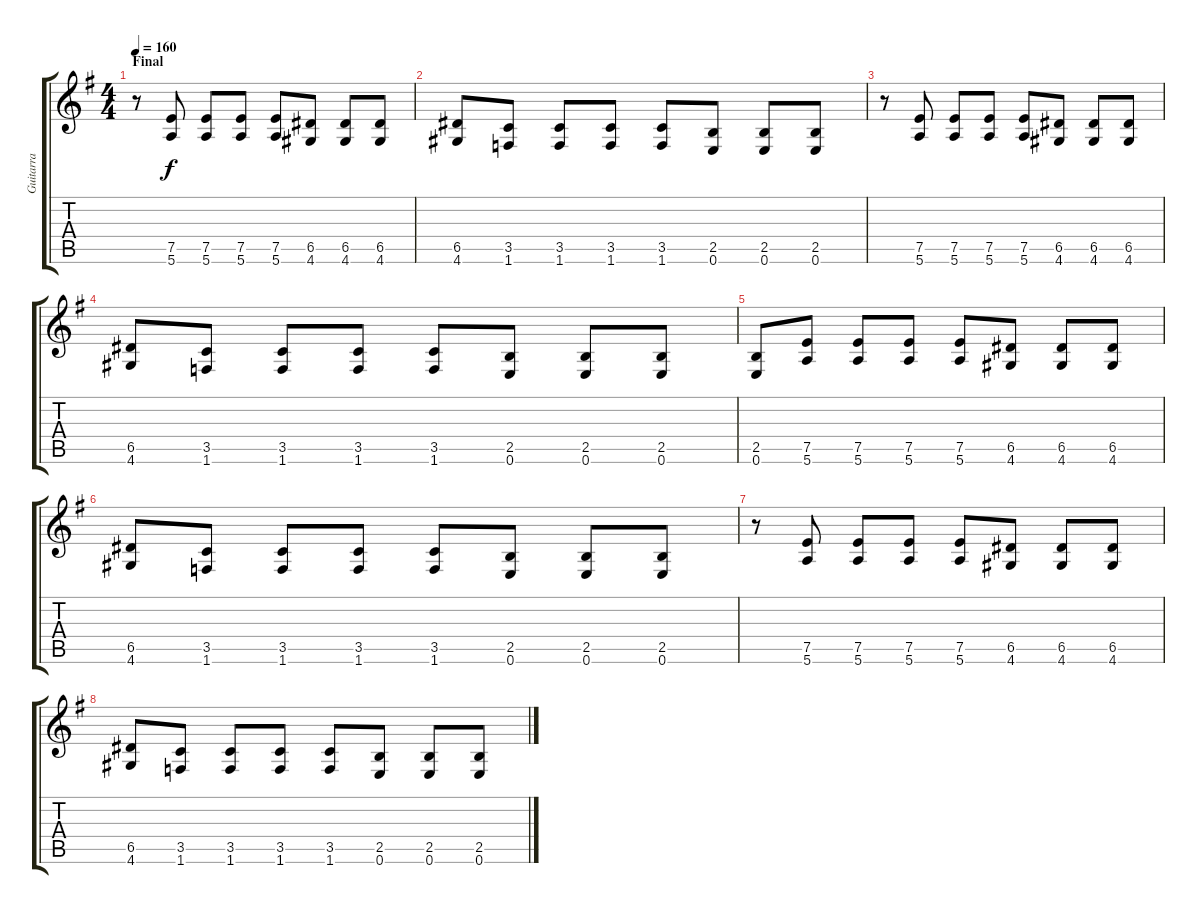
\track ("Guitarra" "Guitarra") {instrument distortionguitar}
\staff {score tabs}
\tuning (E4 B3 G3 D3 A2 E2) {hide}
\ts (4 4)
\section ("" "Final")
\tempo 160
\clef g2
\ks g
r.8{dy f} (7.5 5.6).8 (7.5 5.6).8 (7.5 5.6).8 (7.5 5.6).8 (6.5 4.6).8 (6.5 4.6).8 (6.5 4.6).8 |
(6.5 4.6).8 (3.5 1.6).8 (3.5 1.6).8 (3.5 1.6).8 (3.5 1.6).8 (2.5 0.6).8 (2.5 0.6).8 (2.5 0.6).8 |
r.8 (7.5 5.6).8 (7.5 5.6).8 (7.5 5.6).8 (7.5 5.6).8 (6.5 4.6).8 (6.5 4.6).8 (6.5 4.6).8 |
(6.5 4.6).8 (3.5 1.6).8 (3.5 1.6).8 (3.5 1.6).8 (3.5 1.6).8 (2.5 0.6).8 (2.5 0.6).8 (2.5 0.6).8 |
(2.5 0.6).8 (7.5 5.6).8 (7.5 5.6).8 (7.5 5.6).8 (7.5 5.6).8 (6.5 4.6).8 (6.5 4.6).8 (6.5 4.6).8 |
(6.5 4.6).8 (3.5 1.6).8 (3.5 1.6).8 (3.5 1.6).8 (3.5 1.6).8 (2.5 0.6).8 (2.5 0.6).8 (2.5 0.6).8 |
r.8 (7.5 5.6).8 (7.5 5.6).8 (7.5 5.6).8 (7.5 5.6).8 (6.5 4.6).8 (6.5 4.6).8 (6.5 4.6).8 |
(6.5 4.6).8 (3.5 1.6).8 (3.5 1.6).8 (3.5 1.6).8 (3.5 1.6).8 (2.5 0.6).8 (2.5 0.6).8 (2.5 0.6).8
